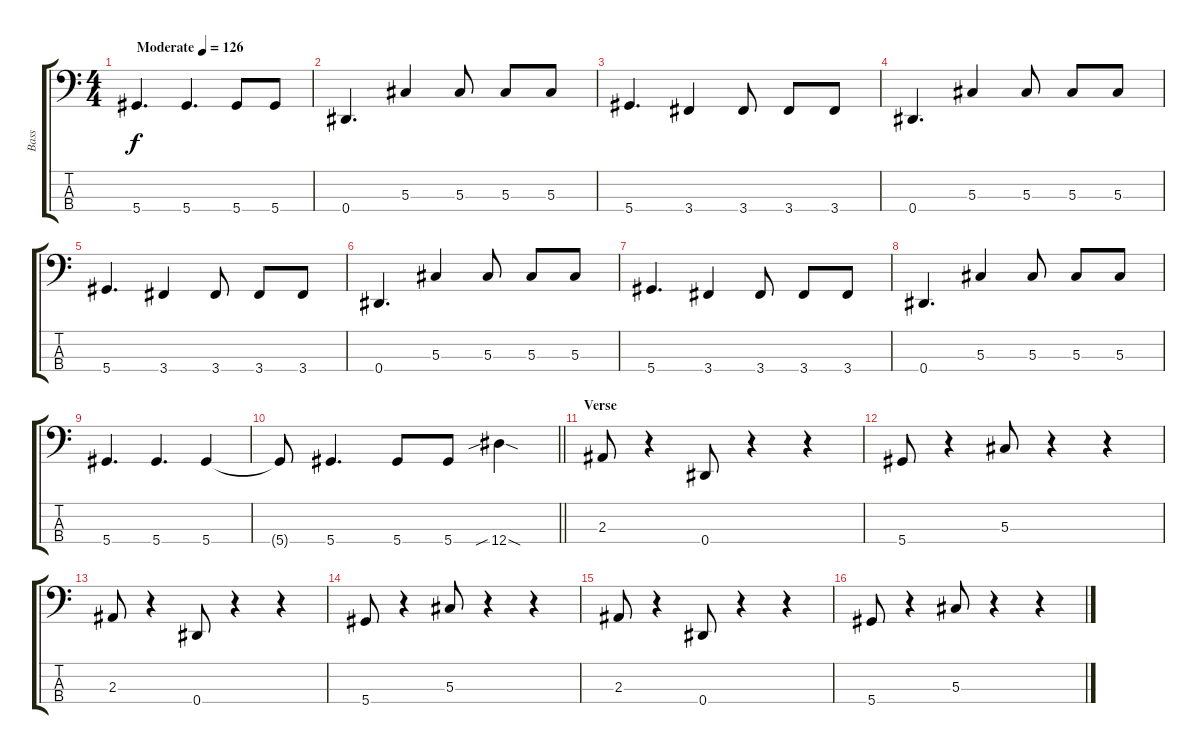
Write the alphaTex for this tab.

\track ("Bass" "Bass") {instrument electricbassfinger}
\staff {score tabs}
\tuning (Gb2 Db2 Ab1 Eb1) {hide}
\ts (4 4)
\tempo (126 "Moderate")
\clef f4
\ks c
5.4.4{d dy f instrument electricbassfinger} 5.4.4{d} 5.4.8 5.4.8 |
0.4.4{d} 5.3.4 5.3.8 5.3.8 5.3.8 |
5.4.4{d} 3.4.4 3.4.8 3.4.8 3.4.8 |
0.4.4{d} 5.3.4 5.3.8 5.3.8 5.3.8 |
5.4.4{d} 3.4.4 3.4.8 3.4.8 3.4.8 |
0.4.4{d} 5.3.4 5.3.8 5.3.8 5.3.8 |
5.4.4{d} 3.4.4 3.4.8 3.4.8 3.4.8 |
0.4.4{d} 5.3.4 5.3.8 5.3.8 5.3.8 |
5.4.4{d} 5.4.4{d} 5.4.4 |
\barLineRight lightlight
5.4{t}.8 5.4.4{d} 5.4.8 5.4.8 12.4{sib sod}.4 |
\section ("" "Verse")
2.3.8 r.4 0.4.8 r.4 r.4 |
5.4.8 r.4 5.3.8 r.4 r.4 |
2.3.8 r.4 0.4.8 r.4 r.4 |
5.4.8 r.4 5.3.8 r.4 r.4 |
2.3.8 r.4 0.4.8 r.4 r.4 |
5.4.8 r.4 5.3.8 r.4 r.4
